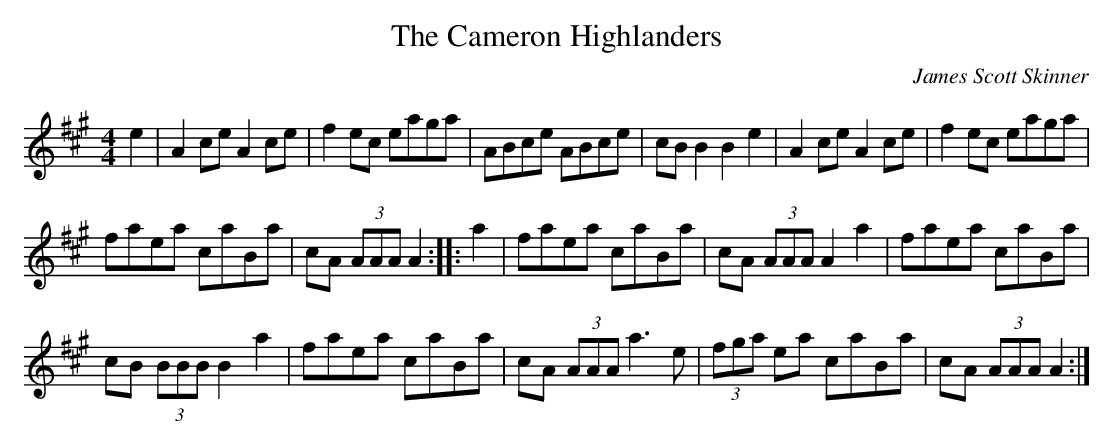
X:1
T:Cameron Highlanders, The
C:James Scott Skinner
M:4/4
L:1/8
K:A
e2|A2 ce A2 ce|f2 ec eaga|ABce ABce|cB B2 B2 e2|A2 ce A2 ce|f2 ec eaga|
faea caBa|cA (3AAA A2::a2|faea caBa|cA (3AAA A2 a2|faea caBa|
cB (3BBB B2 a2|faea caBa|cA (3AAA a3 e|(3fga ea caBa|cA (3AAA A2:|]
